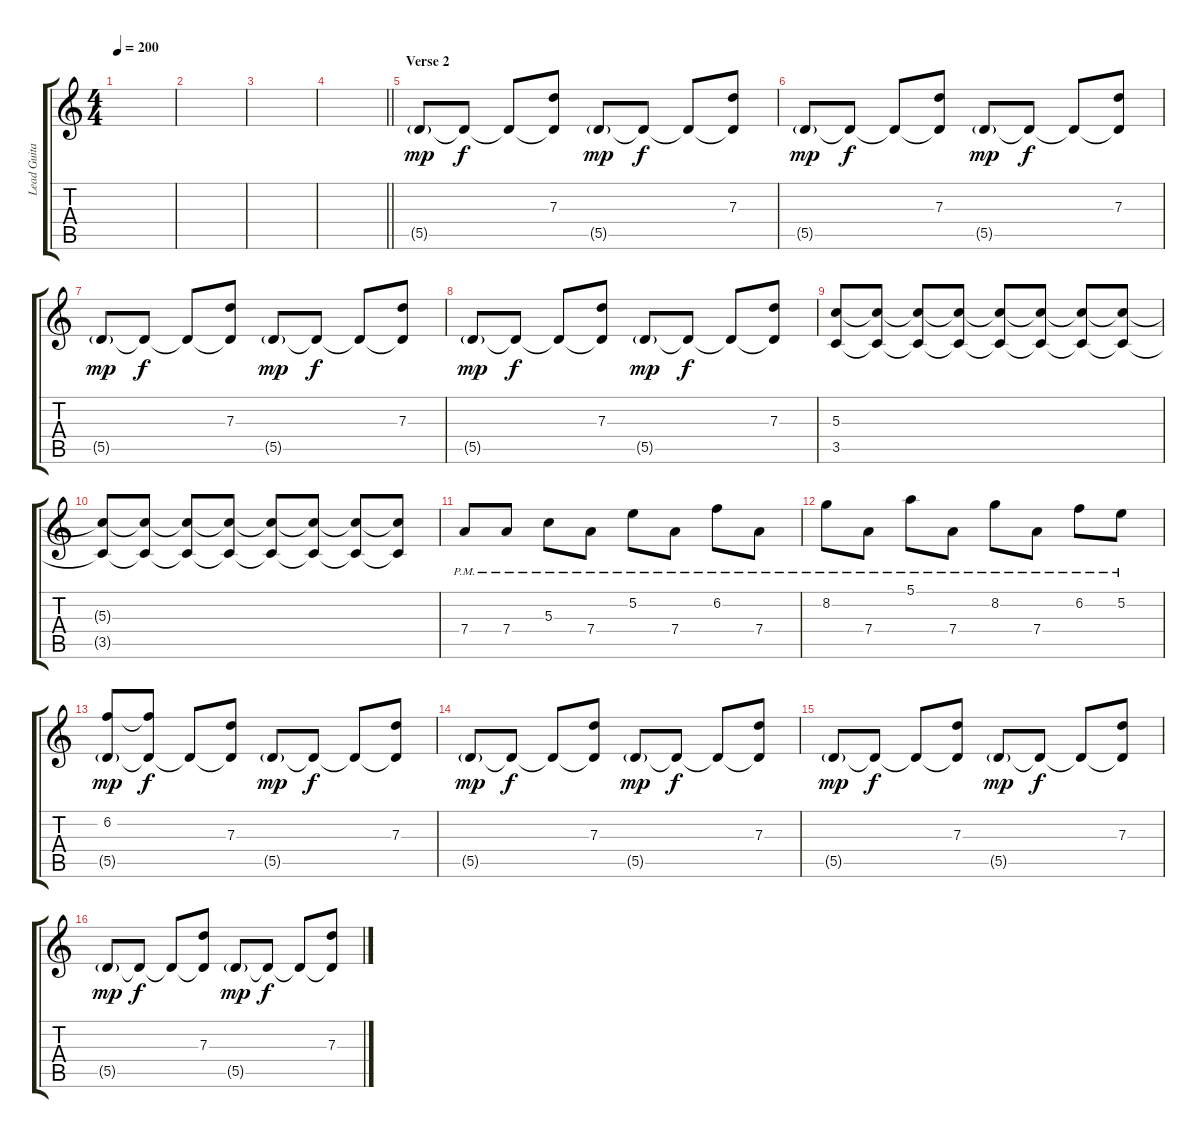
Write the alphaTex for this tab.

\track ("Lead Guitar" "Lead Guita") {instrument overdrivenguitar}
\staff {score tabs}
\tuning (E4 B3 G3 D3 A2 D2) {hide}
\ts (4 4)
\tempo 200
\clef g2
\ks c
|
|
|
\barLineRight lightlight
|
\section ("" "Verse 2")
5.5{g}.8{dy mp} 5.5{t}.8{dy f} 5.5{t}.8 (7.3 5.5{t}).8 5.5{g}.8{dy mp} 5.5{t}.8{dy f} 5.5{t}.8 (7.3 5.5{t}).8 |
5.5{g}.8{dy mp} 5.5{t}.8{dy f} 5.5{t}.8 (7.3 5.5{t}).8 5.5{g}.8{dy mp} 5.5{t}.8{dy f} 5.5{t}.8 (7.3 5.5{t}).8 |
5.5{g}.8{dy mp} 5.5{t}.8{dy f} 5.5{t}.8 (7.3 5.5{t}).8 5.5{g}.8{dy mp} 5.5{t}.8{dy f} 5.5{t}.8 (7.3 5.5{t}).8 |
5.5{g}.8{dy mp} 5.5{t}.8{dy f} 5.5{t}.8 (7.3 5.5{t}).8 5.5{g}.8{dy mp} 5.5{t}.8{dy f} 5.5{t}.8 (7.3 5.5{t}).8 |
(5.3 3.5).8 (5.3{t} 3.5{t}).8 (5.3{t} 3.5{t}).8 (5.3{t} 3.5{t}).8 (5.3{t} 3.5{t}).8 (5.3{t} 3.5{t}).8 (5.3{t} 3.5{t}).8 (5.3{t} 3.5{t}).8 |
(5.3{t} 3.5{t}).8 (5.3{t} 3.5{t}).8 (5.3{t} 3.5{t}).8 (5.3{t} 3.5{t}).8 (5.3{t} 3.5{t}).8 (5.3{t} 3.5{t}).8 (5.3{t} 3.5{t}).8 (5.3{t} 3.5{t}).8 |
7.4{pm}.8 7.4{pm}.8 5.3{pm}.8 7.4{pm}.8 5.2{pm}.8 7.4{pm}.8 6.2{pm}.8 7.4{pm}.8 |
8.2{pm}.8 7.4{pm}.8 5.1{pm}.8 7.4{pm}.8 8.2{pm}.8 7.4{pm}.8 6.2{pm}.8 5.2{pm}.8 |
(6.2 5.5{g}).8{dy mp} (6.2{t} 5.5{t}).8{dy f} 5.5{t}.8 (7.3 5.5{t}).8 5.5{g}.8{dy mp} 5.5{t}.8{dy f} 5.5{t}.8 (7.3 5.5{t}).8 |
5.5{g}.8{dy mp} 5.5{t}.8{dy f} 5.5{t}.8 (7.3 5.5{t}).8 5.5{g}.8{dy mp} 5.5{t}.8{dy f} 5.5{t}.8 (7.3 5.5{t}).8 |
5.5{g}.8{dy mp} 5.5{t}.8{dy f} 5.5{t}.8 (7.3 5.5{t}).8 5.5{g}.8{dy mp} 5.5{t}.8{dy f} 5.5{t}.8 (7.3 5.5{t}).8 |
5.5{g}.8{dy mp} 5.5{t}.8{dy f} 5.5{t}.8 (7.3 5.5{t}).8 5.5{g}.8{dy mp} 5.5{t}.8{dy f} 5.5{t}.8 (7.3 5.5{t}).8
